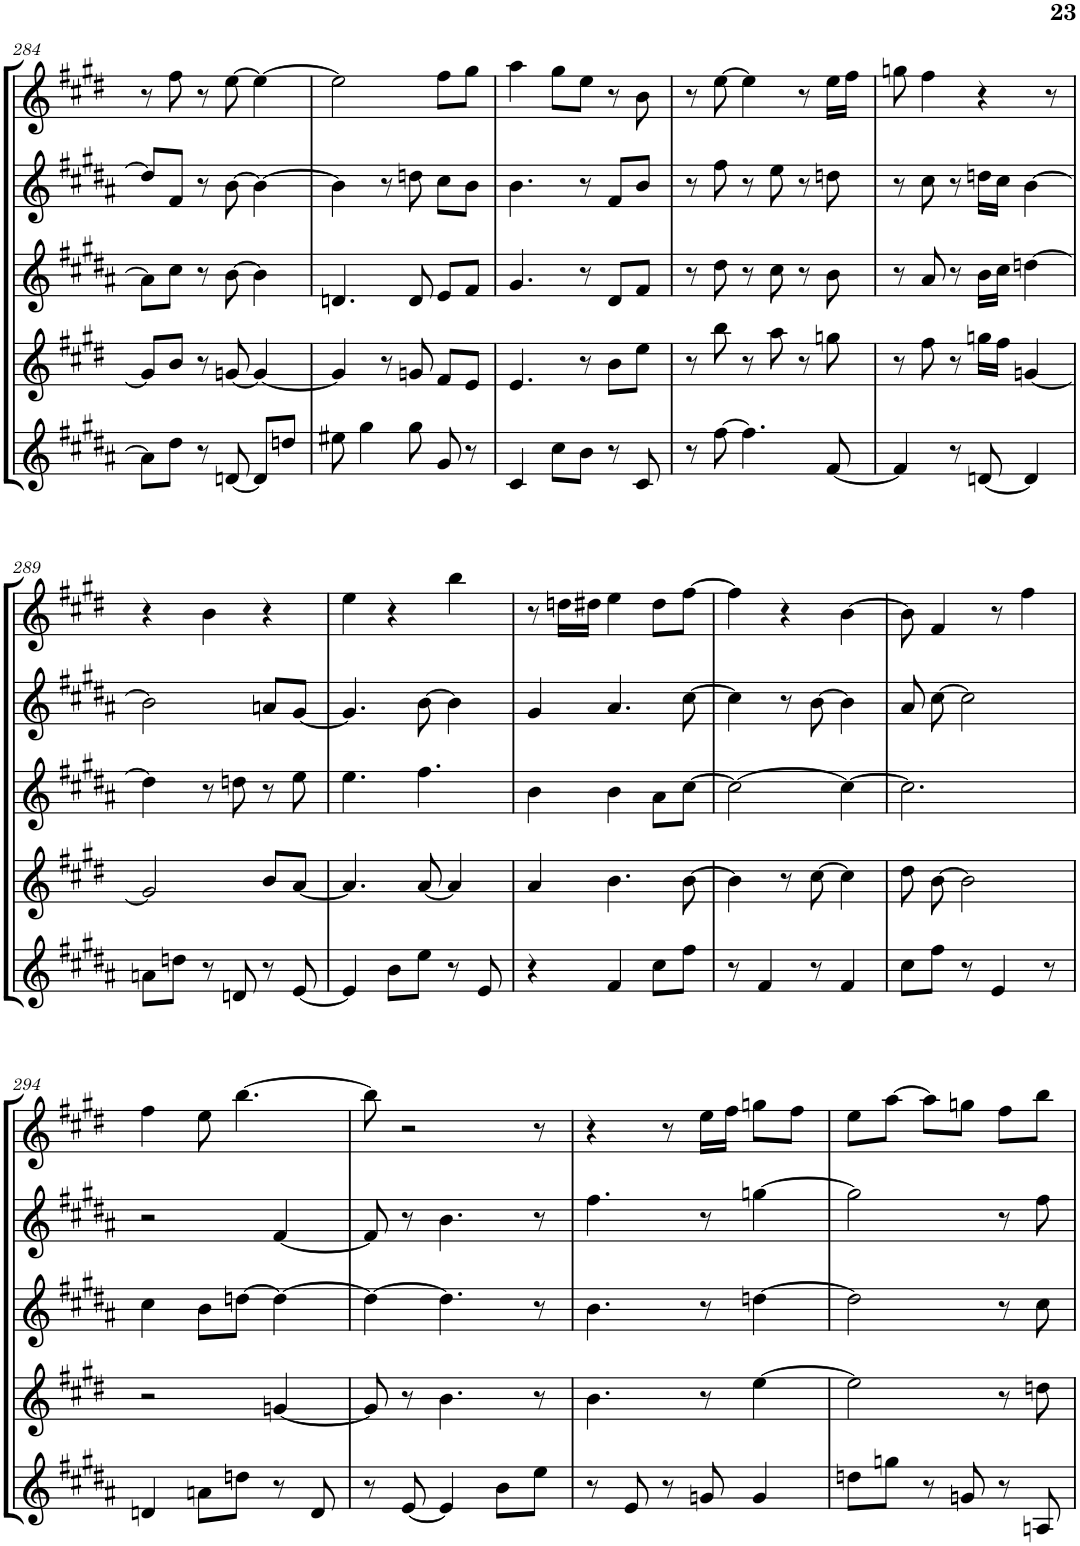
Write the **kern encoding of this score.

**kern	**kern	**kern	**kern	**kern
*part5	*part4	*part3	*part2	*part1
*staff5	*staff4	*staff3	*staff2	*staff1
*I"Baritone Saxophone	*I"Tenor Saxophone	*I"Alto Saxophone	*I"Alto Saxophone	*I"Soprano Saxophone
*I'Bar Sax	*I'T Sax	*I'A Sax	*I'A Sax	*I'S Sax
!!LO:PB:g=z
*clefG2	*clefG2	*clefG2	*clefG2	*clefG2
*Trd12c21	*Trd8c14	*Trd5c9	*Trd5c9	*Trd1c2
*k[f#c#g#d#a#]	*k[f#c#g#d#]	*k[f#c#g#d#a#]	*k[f#c#g#d#a#]	*k[f#c#g#d#]
*M3/4	*M3/4	*M3/4	*M3/4	*M3/4
=284	=284	=284	=284	=284
8a#\L]	8g#/L]	8a#\L]	8dd#/L]	8r
8dd#\J	8b/J	8cc#\J	8f#/J	8ff#\
8r	8r	8r	8r	8r
[8dn/	[8gn/	[8b\	[8b\	[8ee\
8d/L]	4g/_	4b\]	4b\_	4ee\_
8ddn/J	.	.	.	.
=285	=285	=285	=285	=285
8ee#X\	4g/]	4.dn/	4b\]	2ee\]
4gg#\	.	.	.	.
.	8r	.	8r	.
8gg#\	8gn/	8d/	8ddn\	.
8g#/	8f#/L	8e/L	8cc#\L	8ff#\L
8r	8e/J	8f#/J	8b\J	8gg#\J
=286	=286	=286	=286	=286
4c#/	4.e/	4.g#/	4.b\	4aa\
8cc#\L	.	.	.	8gg#\L
8b\J	8r	8r	8r	8ee\J
8r	8b\L	8d#/L	8f#/L	8r
8c#/	8ee\J	8f#/J	8b/J	8b\
=287	=287	=287	=287	=287
8r	8r	8r	8r	8r
[8ff#\	8bb\	8dd#\	8ff#\	[8ee\
4.ff#\]	8r	8r	8r	4ee\]
.	8aa\	8cc#\	8ee\	.
.	8r	8r	8r	8r
[8f#/	8ggn\	8b\	8ddn\	16ee\LL
.	.	.	.	16ff#\JJ
=288	=288	=288	=288	=288
4f#/]	8r	8r	8r	8ggn\
.	8ff#\	8a#/	8cc#\	4ff#\
8r	8r	8r	8r	.
[8dn/	16ggn\LL	16b\LL	16ddn\LL	4r
.	16ff#\JJ	16cc#\JJ	16cc#\JJ	.
4d/]	[4gn/	[4ddn\	[4b\	.
.	.	.	.	8r
!!LO:LB:g=z
=289	=289	=289	=289	=289
8an\L	2g/]	4dd\]	2b\]	4r
8ddn\J	.	.	.	.
8r	.	8r	.	4b\
8dn/	.	8ddn\	.	.
8r	8b/L	8r	8an/L	4r
[8e/	[8a/J	8ee\	[8g#/J	.
=290	=290	=290	=290	=290
4e/]	4.a/]	4.ee\	4.g#/]	4ee\
8b\L	.	.	.	4r
8ee\J	[8a/	4.ff#\	[8b\	.
8r	4a/]	.	4b\]	4bb\
8e/	.	.	.	.
=291	=291	=291	=291	=291
4r	4a/	4b\	4g#/	8r
.	.	.	.	16ddn\LL
.	.	.	.	16dd#X\JJ
4f#/	4.b\	4b\	4.a#/	4ee\
8cc#\L	.	8a#\L	.	8dd#\L
8ff#\J	[8b\	[8cc#\J	[8cc#\	[8ff#\J
=292	=292	=292	=292	=292
8r	4b\]	2cc#\_	4cc#\]	4ff#\]
4f#/	.	.	.	.
.	8r	.	8r	4r
8r	[8cc#\	.	[8b\	.
4f#/	4cc#\]	4cc#\_	4b\]	[4b\
=293	=293	=293	=293	=293
8cc#\L	8dd#\	2.cc#\]	8a#/	8b\]
8ff#\J	[8b\	.	[8cc#\	4f#/
8r	2b\]	.	2cc#\]	.
4e/	.	.	.	8r
.	.	.	.	4ff#\
8r	.	.	.	.
!!LO:LB:g=z
=294	=294	=294	=294	=294
4dn/	2r	4cc#\	2r	4ff#\
8an\L	.	8b\L	.	8ee\
8ddn\J	.	[8ddn\J	.	[4.bb\
8r	[4gn/	4dd\_	[4f#/	.
8d/	.	.	.	.
=295	=295	=295	=295	=295
8r	8g/]	4dd\_	8f#/]	8bb\]
[8e/	8r	.	8r	2r
4e/]	4.b\	4.dd\]	4.b\	.
8b\L	.	.	.	.
8ee\J	8r	8r	8r	8r
=296	=296	=296	=296	=296
8r	4.b\	4.b\	4.ff#\	4r
8e/	.	.	.	.
8r	.	.	.	8r
8gn/	8r	8r	8r	16ee\LL
.	.	.	.	16ff#\JJ
4g/	[4ee\	[4ddn\	[4ggn\	8ggn\L
.	.	.	.	8ff#\J
=297	=297	=297	=297	=297
8ddn\L	2ee\]	2dd\]	2gg\]	8ee\L
8ggn\J	.	.	.	[8aa\J
8r	.	.	.	8aa\L]
8gn/	.	.	.	8ggn\J
8r	8r	8r	8r	8ff#\L
8An/	8ddn\	8cc#\	8ff#\	8bb\J
=	=	=	=	=
*-	*-	*-	*-	*-
